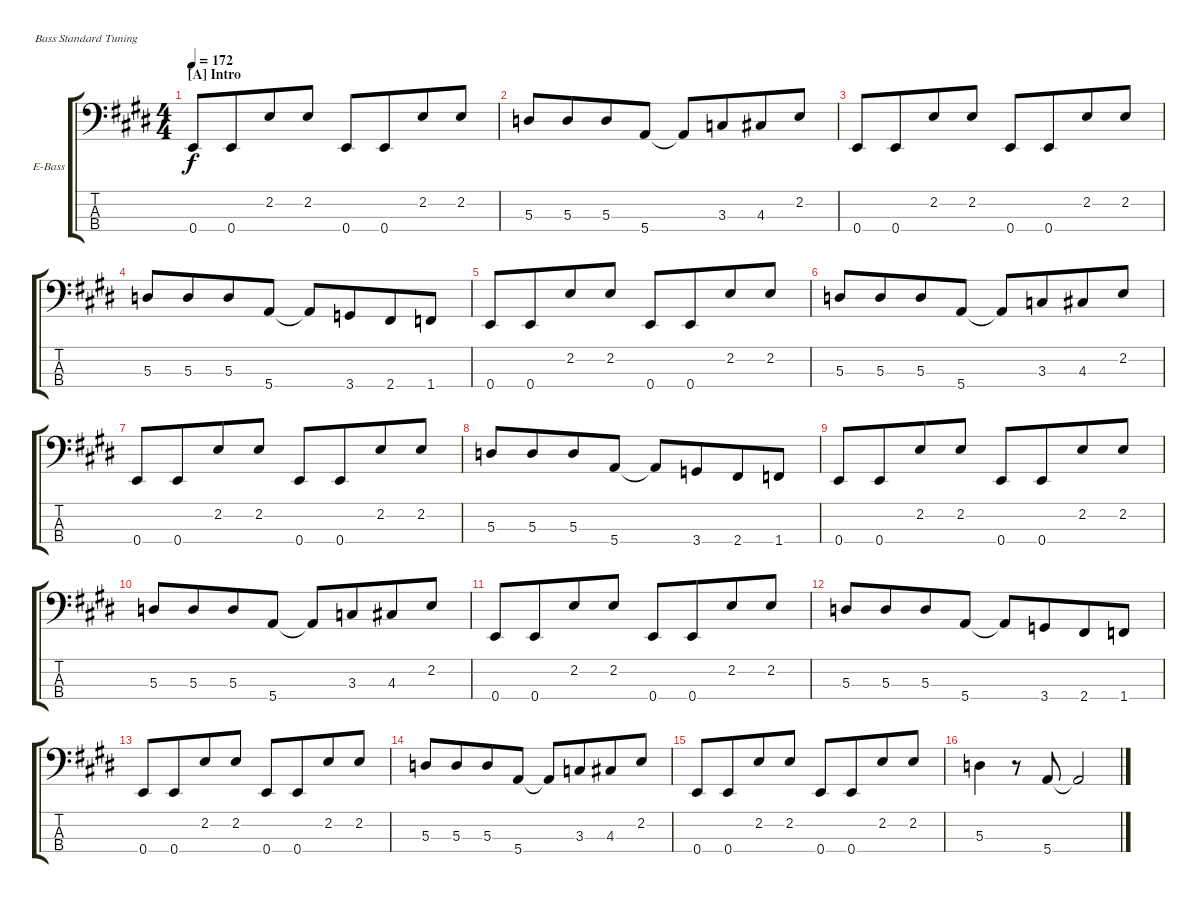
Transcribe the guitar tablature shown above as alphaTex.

\bracketExtendMode groupsimilarinstruments
\firstSystemTrackNameOrientation horizontal
\otherSystemsTrackNameOrientation horizontal
\track ("Bass" "E-Bass") {instrument electricbassfinger}
\staff {score tabs}
\tuning (G2 D2 A1 E1)
\ts (4 4)
\section ("A" "Intro")
\tempo 172
\clef f4
\scale
0.533835
\ks e
0.4.8{dy f instrument electricbassfinger} 0.4.8{beam merge} 2.2.8 2.2.8 0.4.8 0.4.8{beam merge} 2.2.8 2.2.8 |
\scale
0.233083 5.3.8 5.3.8{beam merge} 5.3.8 5.4.8 5.4{t}.8 3.3.8{beam merge} 4.3.8 2.2.8 |
\scale
0.233083 0.4.8 0.4.8{beam merge} 2.2.8 2.2.8 0.4.8 0.4.8{beam merge} 2.2.8 2.2.8 |
\scale
0.354167 5.3.8 5.3.8{beam merge} 5.3.8 5.4.8 5.4{t}.8 3.4.8{beam merge} 2.4.8 1.4.8 |
0.4.8 0.4.8{beam merge} 2.2.8 2.2.8 0.4.8 0.4.8{beam merge} 2.2.8 2.2.8 |
5.3.8 5.3.8{beam merge} 5.3.8 5.4.8 5.4{t}.8 3.3.8{beam merge} 4.3.8 2.2.8 |
0.4.8 0.4.8{beam merge} 2.2.8 2.2.8 0.4.8 0.4.8{beam merge} 2.2.8 2.2.8 |
5.3.8 5.3.8{beam merge} 5.3.8 5.4.8 5.4{t}.8 3.4.8{beam merge} 2.4.8 1.4.8 |
0.4.8 0.4.8{beam merge} 2.2.8 2.2.8 0.4.8 0.4.8{beam merge} 2.2.8 2.2.8 |
5.3.8 5.3.8{beam merge} 5.3.8 5.4.8 5.4{t}.8 3.3.8{beam merge} 4.3.8 2.2.8 |
0.4.8 0.4.8{beam merge} 2.2.8 2.2.8 0.4.8 0.4.8{beam merge} 2.2.8 2.2.8 |
5.3.8 5.3.8{beam merge} 5.3.8 5.4.8 5.4{t}.8 3.4.8{beam merge} 2.4.8 1.4.8 |
0.4.8 0.4.8{beam merge} 2.2.8 2.2.8 0.4.8 0.4.8{beam merge} 2.2.8 2.2.8 |
5.3.8 5.3.8{beam merge} 5.3.8 5.4.8 5.4{t}.8 3.3.8{beam merge} 4.3.8 2.2.8 |
0.4.8 0.4.8{beam merge} 2.2.8 2.2.8 0.4.8 0.4.8{beam merge} 2.2.8 2.2.8 |
\scale
0.322917 5.3.4 r.8 5.4.8 5.4{t}.2
